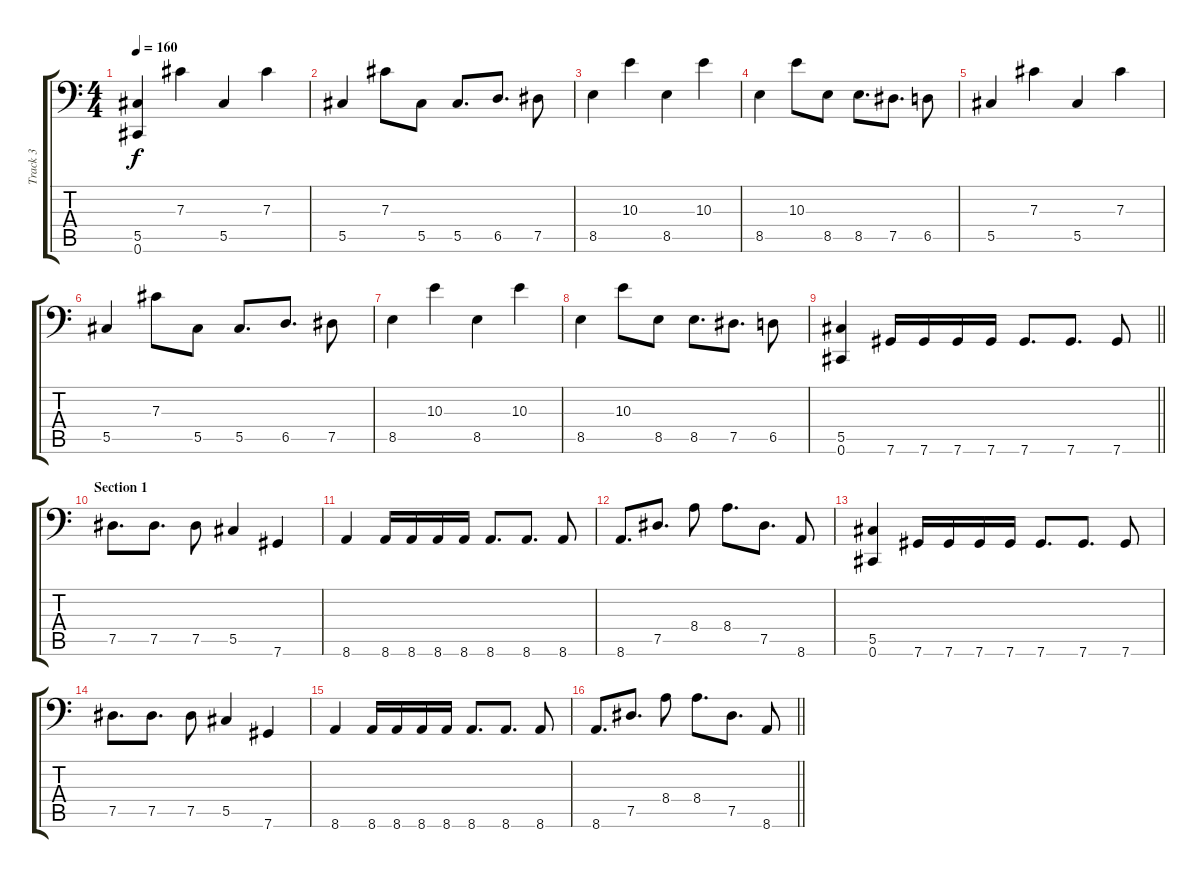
\track ("Track 3" "Track 3") {instrument acousticbass}
\staff {score tabs}
\tuning (Eb3 Bb2 Gb2 Db2 Ab1 Db1) {hide}
\ts (4 4)
\tempo 160
\clef f4
\ks c
(5.5 0.6).4{dy f} 7.3.4 5.5.4 7.3.4 |
5.5.4 7.3.8 5.5.8 5.5.8{d} 6.5.8{d} 7.5.8 |
8.5.4 10.3.4 8.5.4 10.3.4 |
8.5.4 10.3.8 8.5.8 8.5.8{d} 7.5.8{d} 6.5.8 |
5.5.4 7.3.4 5.5.4 7.3.4 |
5.5.4 7.3.8 5.5.8 5.5.8{d} 6.5.8{d} 7.5.8 |
8.5.4 10.3.4 8.5.4 10.3.4 |
8.5.4 10.3.8 8.5.8 8.5.8{d} 7.5.8{d} 6.5.8 |
\barLineRight lightlight
(5.5 0.6).4 7.6.16 7.6.16 7.6.16 7.6.16 7.6.8{d} 7.6.8{d} 7.6.8 |
\section ("" "Section 1")
7.5.8{d} 7.5.8{d} 7.5.8 5.5.4 7.6.4 |
8.6.4 8.6.16 8.6.16 8.6.16 8.6.16 8.6.8{d} 8.6.8{d} 8.6.8 |
8.6.8{d} 7.5.8{d} 8.4.8 8.4.8{d} 7.5.8{d} 8.6.8 |
(5.5 0.6).4 7.6.16 7.6.16 7.6.16 7.6.16 7.6.8{d} 7.6.8{d} 7.6.8 |
7.5.8{d} 7.5.8{d} 7.5.8 5.5.4 7.6.4 |
8.6.4 8.6.16 8.6.16 8.6.16 8.6.16 8.6.8{d} 8.6.8{d} 8.6.8 |
\barLineRight lightlight
8.6.8{d} 7.5.8{d} 8.4.8 8.4.8{d} 7.5.8{d} 8.6.8
